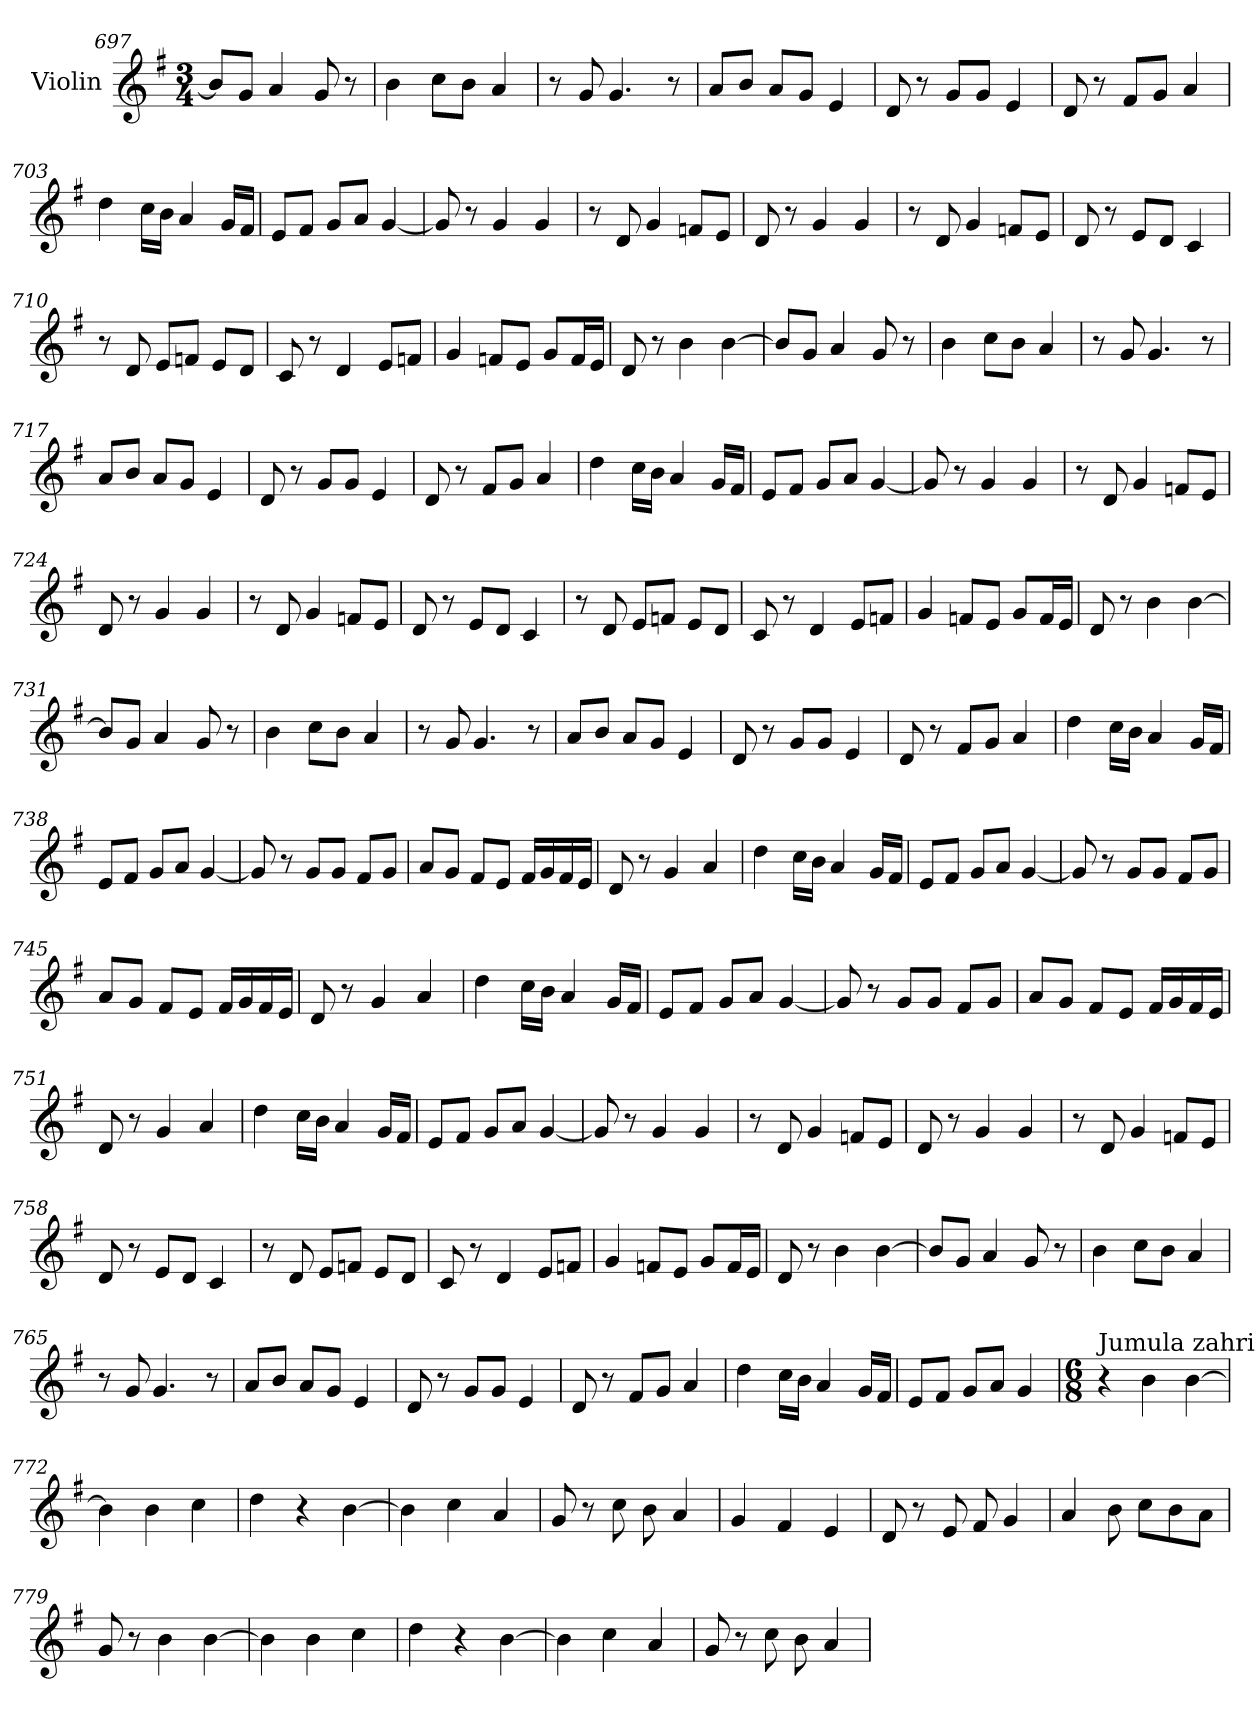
**kern
*part1
*staff1
*I"Violin
*clefG2
*k[f#]
*G:
*M3/4
=697
8b/L]
8g/J
4a/
8g/
8r
=698
4b\
8cc\L
8b\J
4a/
!!LO:LB:g=z
=699
8r
8g/
4.g/
8r
=700
8a/L
8bi/J
8ai/L
8gi/J
4e/
=701
8d/
8r
8g/L
8g/J
4e/
=702
8d/
8r
8f#/L
8g/J
4a/
=703
4dd\
16cc\LL
16bi\JJ
4ai/
16gi/LL
16f#/JJ
=704
8ej/L
8f#j/J
8gj/L
8a/J
[4g/
!!LO:LB:g=z
=705
8g/]
8r
4g/
4g/
=706
8r
8d/
4g/
8fn/L
8e/J
=707
8d/
8r
4g/
4g/
=708
8r
8d/
4g/
8fn/L
8e/J
=709
8d/
8r
8eZ/L
8dZ/J
4cZ/
=710
8r
8d/
8e/L
8fnV/J
8eV/L
8dV/J
!!LO:LB:g=z
=711
8c/
8r
4d/
8e/L
8fn/J
=712
4g/
8fn/L
8e/J
8g/L
16f/L
16e/JJ
=713
8d/
8r
4b\
[4b\
=714
8b/L]
8g/J
4a/
8g/
8r
=715
4b\
8cc\L
8b\J
4a/
=716
8r
8g/
4.g/
8r
!!LO:LB:g=z
=717
8a/L
8bi/J
8ai/L
8gi/J
4e/
=718
8d/
8r
8g/L
8g/J
4e/
=719
8d/
8r
8f#/L
8g/J
4a/
=720
4dd\
16cc\LL
16bi\JJ
4ai/
16gi/LL
16f#/JJ
=721
8ej/L
8f#j/J
8gj/L
8a/J
[4g/
=722
8g/]
8r
4g/
4g/
!!LO:LB:g=z
=723
8r
8d/
4g/
8fn/L
8e/J
=724
8d/
8r
4g/
4g/
=725
8r
8d/
4g/
8fn/L
8e/J
=726
8d/
8r
8eZ/L
8dZ/J
4cZ/
=727
8r
8d/
8e/L
8fnV/J
8eV/L
8dV/J
=728
8c/
8r
4d/
8e/L
8fn/J
!!LO:LB:g=z
=729
4g/
8fn/L
8e/J
8g/L
16f/L
16e/JJ
=730
8d/
8r
4b\
[4b\
=731
8b/L]
8g/J
4a/
8g/
8r
=732
4b\
8cc\L
8b\J
4a/
=733
8r
8g/
4.g/
8r
=734
8a/L
8bi/J
8ai/L
8gi/J
4e/
!!LO:PB:g=z
=735
8d/
8r
8g/L
8g/J
4e/
=736
8d/
8r
8f#/L
8g/J
4a/
=737
4dd\
16cc\LL
16bi\JJ
4ai/
16gi/LL
16f#/JJ
=738
8ej/L
8f#j/J
8gj/L
8a/J
[4g/
=739
8g/]
8r
8g/L
8g/J
8f#/L
8g/J
=740
8a/L
8g/J
8f#/L
8ej/J
16f#j/LL
16gj/
16f#/
16e/JJ
!!LO:LB:g=z
=741
8d/
8r
4g/
4a/
=742
4dd\
16cc\LL
16bi\JJ
4ai/
16gi/LL
16f#/JJ
=743
8ej/L
8f#j/J
8gj/L
8a/J
[4g/
=744
8g/]
8r
8g/L
8g/J
8f#/L
8g/J
=745
8a/L
8g/J
8f#/L
8ej/J
16f#j/LL
16gj/
16f#/
16e/JJ
=746
8d/
8r
4g/
4a/
!!LO:LB:g=z
=747
4dd\
16cc\LL
16bi\JJ
4ai/
16gi/LL
16f#/JJ
=748
8ej/L
8f#j/J
8gj/L
8a/J
[4g/
=749
8g/]
8r
8g/L
8g/J
8f#/L
8g/J
=750
8a/L
8g/J
8f#/L
8ej/J
16f#j/LL
16gj/
16f#/
16e/JJ
=751
8d/
8r
4g/
4a/
=752
4dd\
16cc\LL
16bi\JJ
4ai/
16gi/LL
16f#/JJ
!!LO:LB:g=z
=753
8ej/L
8f#j/J
8gj/L
8a/J
[4g/
=754
8g/]
8r
4g/
4g/
=755
8r
8d/
4g/
8fn/L
8e/J
=756
8d/
8r
4g/
4g/
=757
8r
8d/
4g/
8fn/L
8e/J
=758
8d/
8r
8eZ/L
8dZ/J
4cZ/
!!LO:LB:g=z
=759
8r
8d/
8e/L
8fnV/J
8eV/L
8dV/J
=760
8c/
8r
4d/
8e/L
8fn/J
=761
4g/
8fn/L
8e/J
8g/L
16f/L
16e/JJ
=762
8d/
8r
4b\
[4b\
=763
8b/L]
8g/J
4a/
8g/
8r
=764
4b\
8cc\L
8b\J
4a/
!!LO:LB:g=z
=765
8r
8g/
4.g/
8r
=766
8a/L
8bi/J
8ai/L
8gi/J
4e/
=767
8d/
8r
8g/L
8g/J
4e/
=768
8d/
8r
8f#/L
8g/J
4a/
=769
4dd\
16cc\LL
16bi\JJ
4ai/
16gi/LL
16f#/JJ
=770
8ej/L
8f#j/J
8gj/L
8a/J
4g/
!!LO:LB:g=z
=771
*M6/8
*MM120
!LO:TX:a:t=Jumula zahri
4r
4b\
[4b\
=772
4b\]
4b\
4cc\
=773
4dd\
4r
[4b\
=774
4b\]
4cc\
4a/
=775
8g/
8r
8cc\
8b\
4a/
=776
4g/
4f#/
4e/
!!LO:LB:g=z
=777
8d/
8r
8ej/
8f#j/
4gj/
=778
4a/
8b\
8cc\L
8b\
8a\J
=779
8g/
8r
4b\
[4b\
=780
4b\]
4b\
4cc\
=781
4dd\
4r
[4b\
=782
4b\]
4cc\
4a/
!!LO:PB:g=z
=783
8g/
8r
8cc\
8b\
4a/
=
*-
